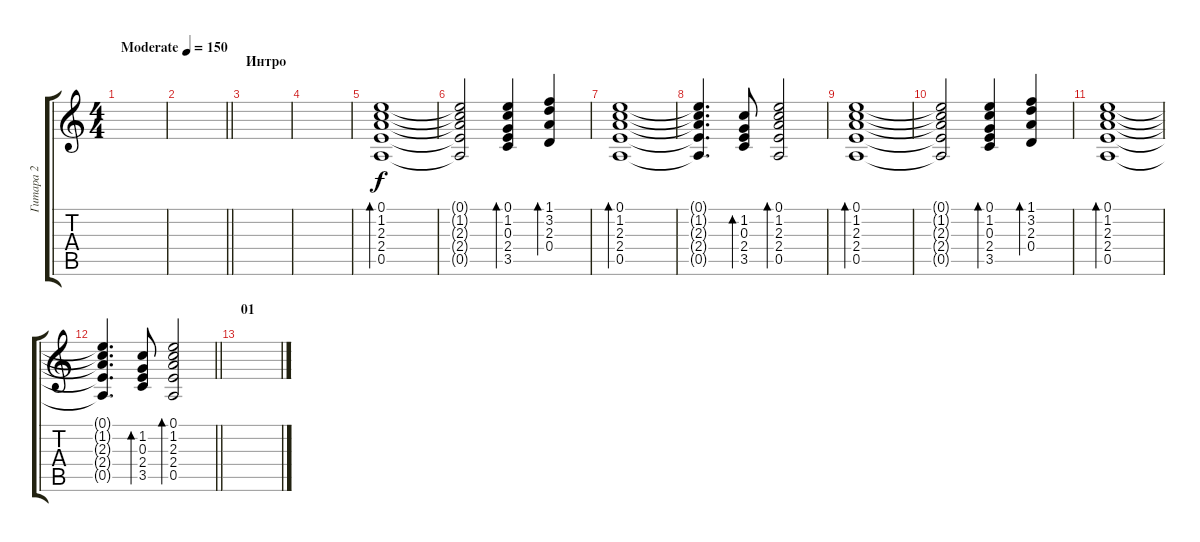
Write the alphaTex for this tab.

\track ("Гитара 2" "Гитара 2") {instrument acousticguitarsteel}
\staff {score tabs}
\tuning (E4 B3 G3 D3 A2 E2) {hide}
\ts (4 4)
\tempo (150 "Moderate")
\clef g2
\ks c
|
\barLineRight lightlight
|
\section ("" "Интро")
|
|
(0.1 1.2 2.3 2.4 0.5).1{bd 120} |
(0.1{t} 1.2{t} 2.3{t} 2.4{t} 0.5{t}).2 (0.1 1.2 0.3 2.4 3.5).4{bd 60} (1.1 3.2 2.3 0.4).4{bd 60} |
(0.1 1.2 2.3 2.4 0.5).1{bd 120} |
(0.1{t} 1.2{t} 2.3{t} 2.4{t} 0.5{t}).4{d} (1.2 0.3 2.4 3.5).8{bd 30} (0.1 1.2 2.3 2.4 0.5).2{bd 60} |
(0.1 1.2 2.3 2.4 0.5).1{bd 120} |
(0.1{t} 1.2{t} 2.3{t} 2.4{t} 0.5{t}).2 (0.1 1.2 0.3 2.4 3.5).4{bd 60} (1.1 3.2 2.3 0.4).4{bd 60} |
(0.1 1.2 2.3 2.4 0.5).1{bd 120} |
\barLineRight lightlight
(0.1{t} 1.2{t} 2.3{t} 2.4{t} 0.5{t}).4{d} (1.2 0.3 2.4 3.5).8{bd 30} (0.1 1.2 2.3 2.4 0.5).2{bd 60} |
\section ("" "01")
